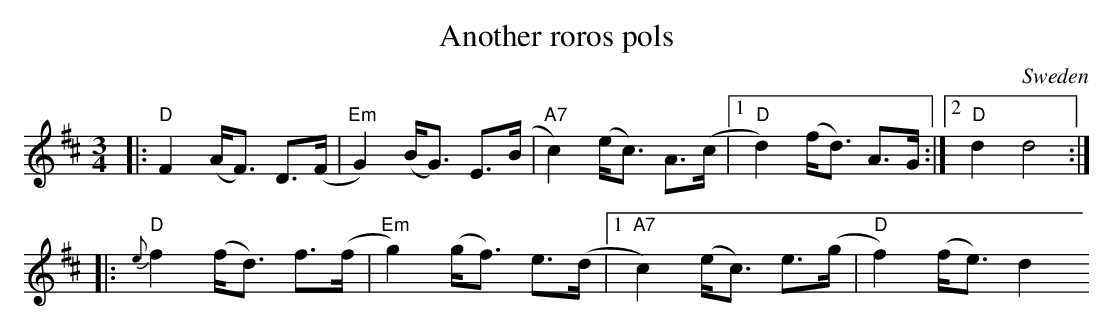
X:1
T:Another roros pols
L:1/8
M:3/4
O:Sweden
K:D
|: "D"F2 (A<F) D>(F | "Em"G2) (B<G) E>(B | \
"A7"c2) (e<c) A>(c  |1 "D"d2) (f<d) A>G :|2 "D"d2 d4 ::
"D"{e}f2 (f<d) f>(f | "Em"g2) (g<f) e>(d \
 |1 "A7"c2) (e<c) e>(g | "D"f2) (f<e) d2 \
 :|2 "A7"c2 (e<c) ((3AB)c | "D"d2 d4 :|
